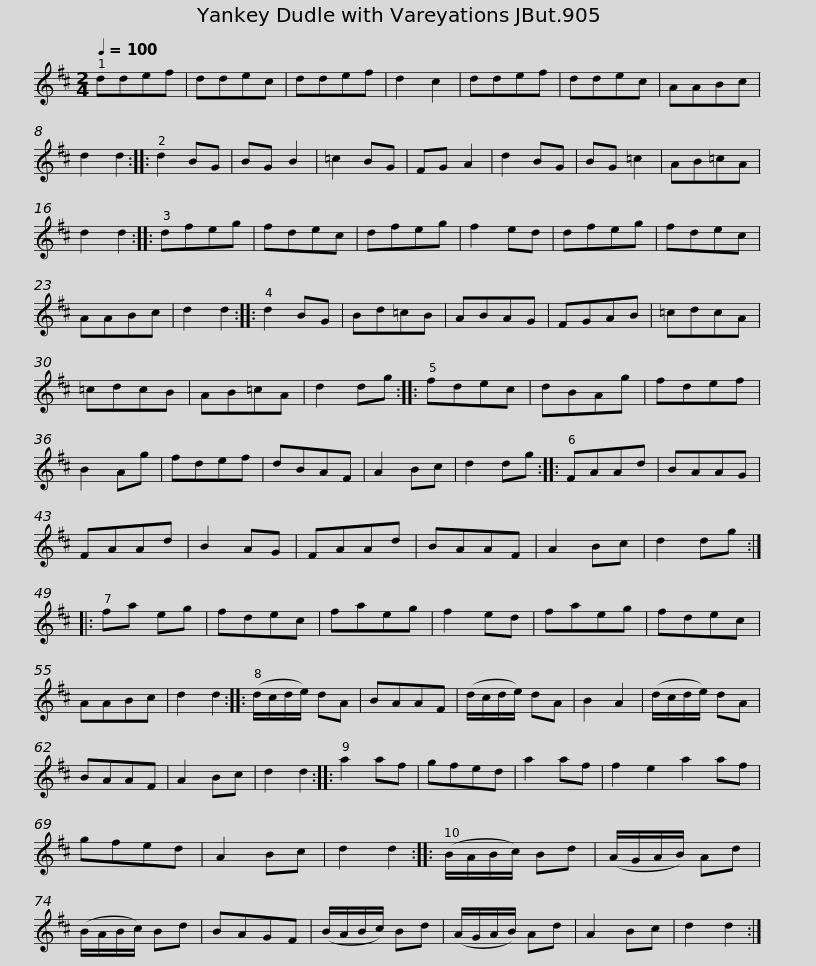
X:1
L:1/8
Q:1/4=100
M:2/4
I:linebreak $
K:D
V:1 treble
V:1
 ddef | ddec | ddef | d2 c2 | ddef | %5
 ddec | AABc | d2 d2 :: d2 BG | BG B2 | %10
 =c2 BG | FG A2 |$ d2 BG | BG =c2 | AB=cA | %15
 d2 d2 :: dfeg | fdec | dfeg | f2 ed | %20
 dfeg | fdec | AABc |$ d2 d2 :: d2 BG | %25
 Bd=cB | ABAG | FGAB | =cdcA | =cdcB | %30
 AB=cA | d2 dg :: fdec |$ dBAg | fdef | %35
 B2 Ag | fdef | dBAF | A2 Bc | d2 dg :: %40
 FAAd | BAAG | FAAd | B2 AG |$ FAAd | %45
 BAAF | A2 Bc | d2 dg :: fa eg | fdec | %50
 faeg | f2 ed | faeg | fdec | AABc |$ %55
 d2 d2 :: (d/c/d/e/) dA | BAAF | (d/c/d/e/) dA | B2 A2 | %60
 (d/c/d/e/) dA | BAAF | A2 Bc | d2 d2 :: a2 af |$ %65
 gfed | a2 af | f2 e2 a2 af | gfed | A2 Bc | %70
 d2 d2 :: (B/A/B/c/) Bd | (A/G/A/B/) Ad | (B/A/B/c/) Bd |$ BAGF | %75
 (B/A/B/c/) Bd | (A/G/A/B/) Ad | A2 Bc | d2 d2 :| %79
